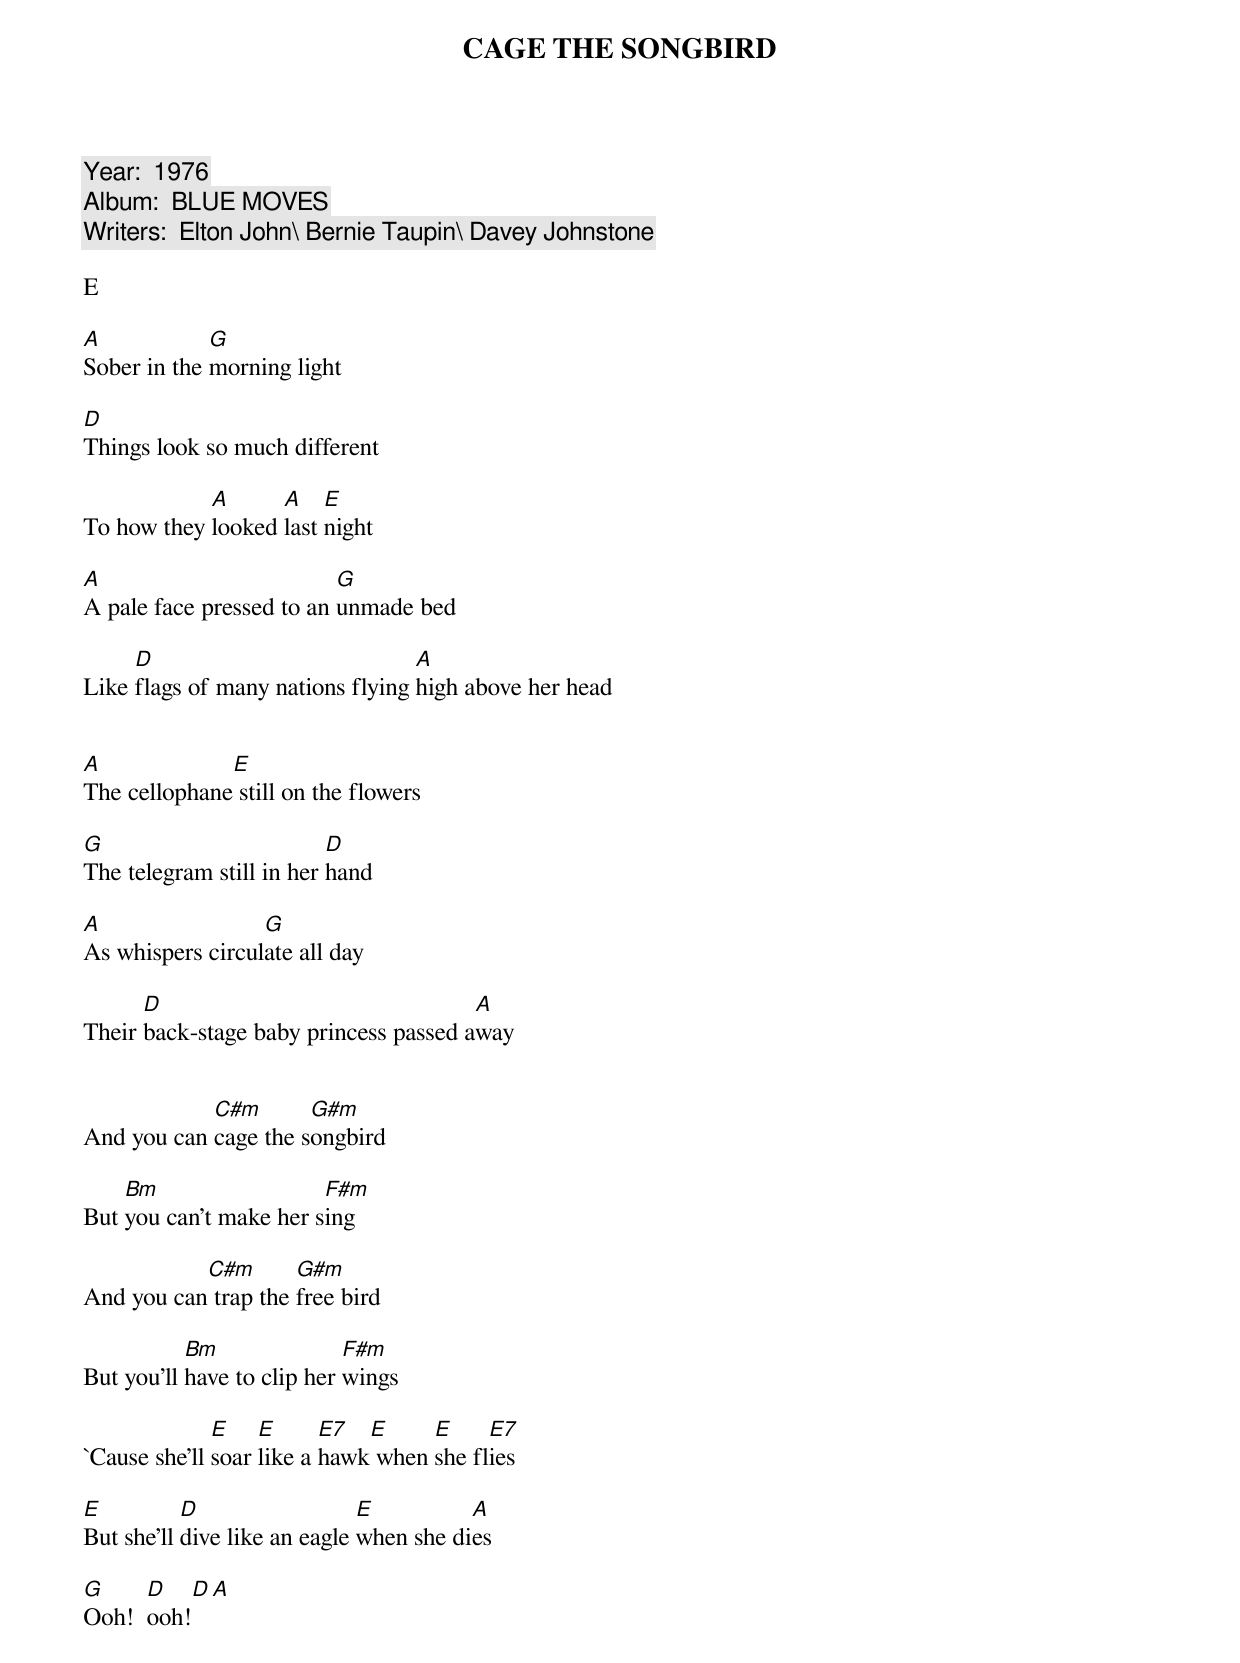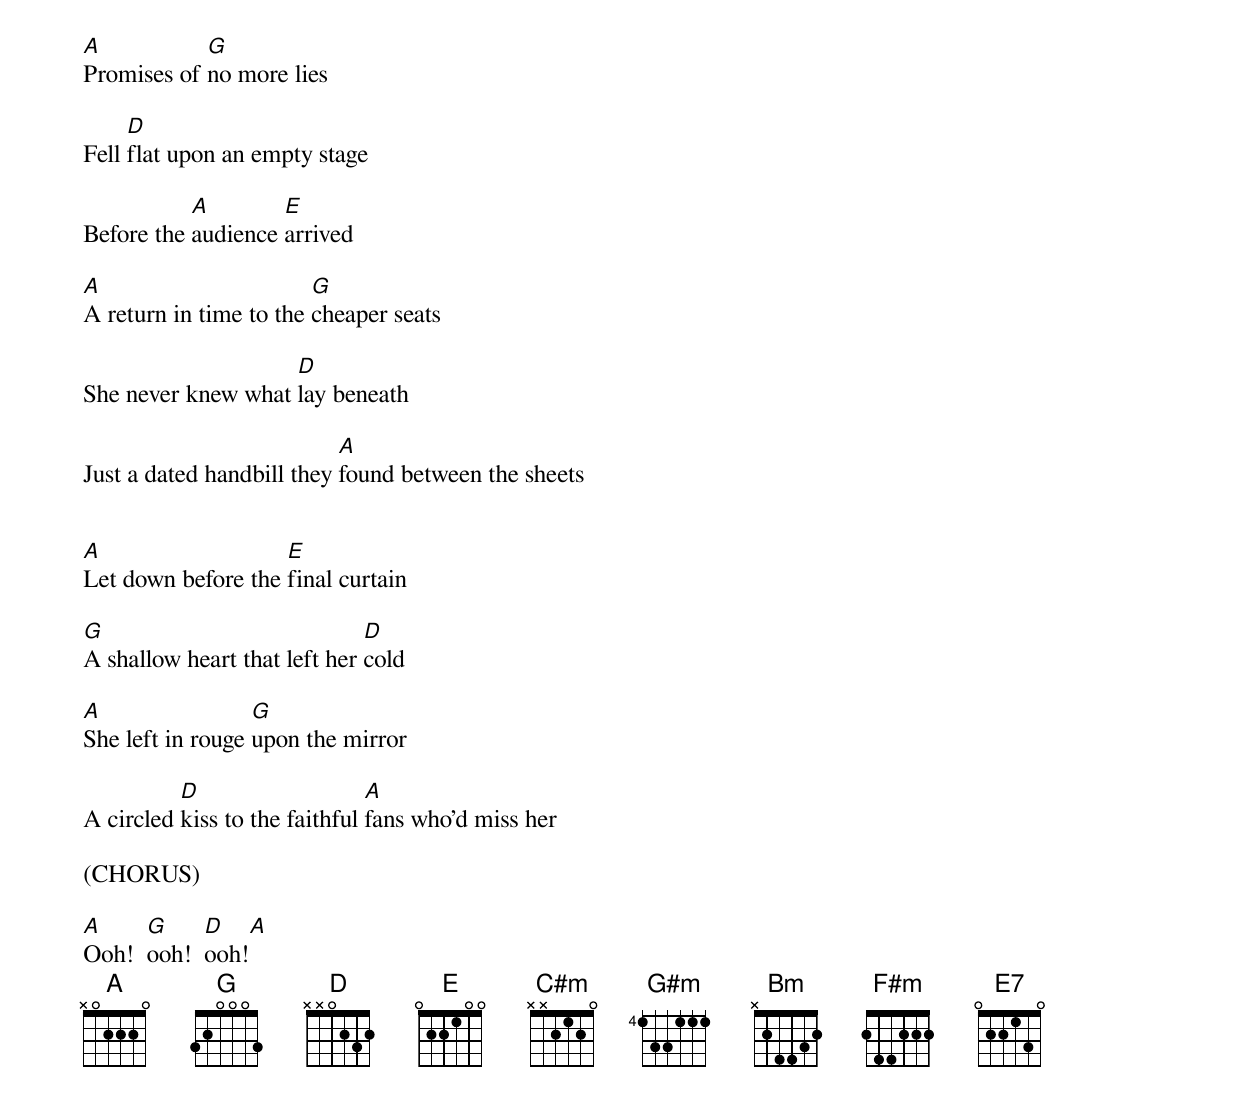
CAGE THE SONGBIRD

Year:  1976
Album:  BLUE MOVES
Writers:  Elton John\ Bernie Taupin\ Davey Johnstone

E

A	     G
Sober in the morning light

D
Things look so much different

	    A      A    E
To how they looked last night

A			  G
A pale face pressed to an unmade bed

     D				  A
Like flags of many nations flying high above her head


A	      E
The cellophane still on the flowers

G  			  D
The telegram still in her hand

A 	          G
As whispers circulate all day

      D				       A
Their back-stage baby princess passed away


	    C#m	      G#m
And you can cage the songbird

    Bm		        F#m
But you can't make her sing

	   C#m	     G#m
And you can trap the free bird

	   Bm		    F#m
But you'll have to clip her wings

	      E    E      E7  E     E     E7
`Cause she'll soar like a hawk when she flies

E	   D                  E          A
But she'll dive like an eagle when she dies

G     D    D  A
Ooh!  ooh!


A	    G
Promises of no more lies

     D
Fell flat upon an empty stage

	   A        E
Before the audience arrived

A			G
A return in time to the cheaper seats

		    D
She never knew what lay beneath

			   A
Just a dated handbill they found between the sheets


A		    E
Let down before the final curtain

G		              D
A shallow heart that left her cold

A		  G
She left in rouge upon the mirror

	  D 		       A
A circled kiss to the faithful fans who'd miss her

(CHORUS)

A     G     D     A
Ooh!  ooh!  ooh!
